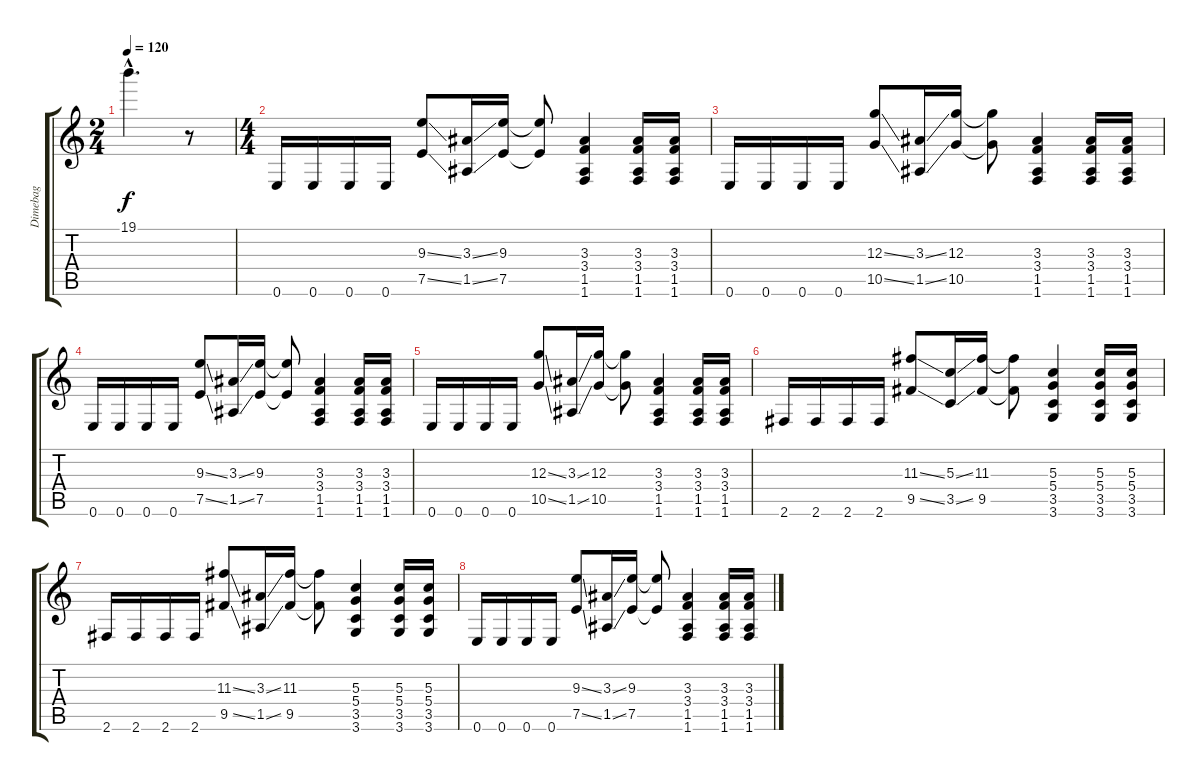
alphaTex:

\track ("Dimebag" "Dimebag") {instrument distortionguitar}
\staff {score tabs}
\tuning (E4 B3 G3 D3 A2 E2) {hide}
\ts (2 4)
\tempo 120
\clef g2
\ks c
19.1{hac t}.4{d dy f} r.8 |
\ts (4 4)
0.6.16 0.6.16 0.6.16 0.6.16 (9.3{ss} 7.5{ss}).8 (3.3{ss} 1.5{ss}).16 (9.3 7.5).16 (9.3{t} 7.5{t}).8 (3.3 3.4 1.5 1.6).4 (3.3 3.4 1.5 1.6).16 (3.3 3.4 1.5 1.6).16 |
0.6.16 0.6.16 0.6.16 0.6.16 (12.3{ss} 10.5{ss}).8 (3.3{ss} 1.5{ss}).16 (12.3 10.5).16 (12.3{t} 10.5{t}).8 (3.3 3.4 1.5 1.6).4 (3.3 3.4 1.5 1.6).16 (3.3 3.4 1.5 1.6).16 |
0.6.16 0.6.16 0.6.16 0.6.16 (9.3{ss} 7.5{ss}).8 (3.3{ss} 1.5{ss}).16 (9.3 7.5).16 (9.3{t} 7.5{t}).8 (3.3 3.4 1.5 1.6).4 (3.3 3.4 1.5 1.6).16 (3.3 3.4 1.5 1.6).16 |
0.6.16 0.6.16 0.6.16 0.6.16 (12.3{ss} 10.5{ss}).8 (3.3{ss} 1.5{ss}).16 (12.3 10.5).16 (12.3{t} 10.5{t}).8 (3.3 3.4 1.5 1.6).4 (3.3 3.4 1.5 1.6).16 (3.3 3.4 1.5 1.6).16 |
2.6.16 2.6.16 2.6.16 2.6.16 (11.3{ss} 9.5{ss}).8 (5.3{ss} 3.5{ss}).16 (11.3 9.5).16 (11.3{t} 9.5{t}).8 (5.3 5.4 3.5 3.6).4 (5.3 5.4 3.5 3.6).16 (5.3 5.4 3.5 3.6).16 |
2.6.16 2.6.16 2.6.16 2.6.16 (11.3{ss} 9.5{ss}).8 (3.3{ss} 1.5{ss}).16 (11.3 9.5).16 (11.3{t} 9.5{t}).8 (5.3 5.4 3.5 3.6).4 (5.3 5.4 3.5 3.6).16 (5.3 5.4 3.5 3.6).16 |
0.6.16 0.6.16 0.6.16 0.6.16 (9.3{ss} 7.5{ss}).8 (3.3{ss} 1.5{ss}).16 (9.3 7.5).16 (9.3{t} 7.5{t}).8 (3.3 3.4 1.5 1.6).4 (3.3 3.4 1.5 1.6).16 (3.3 3.4 1.5 1.6).16
